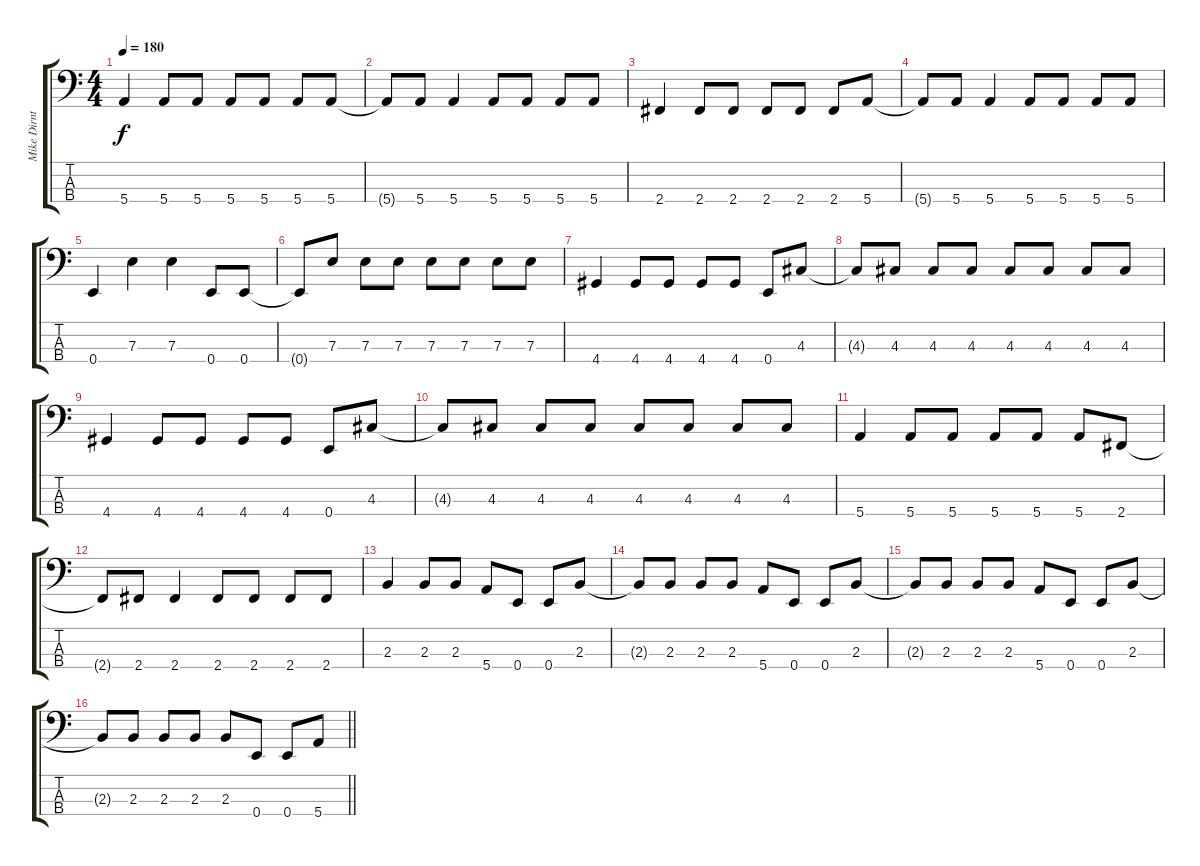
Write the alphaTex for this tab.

\track ("Mike Dirnt" "Mike Dirnt") {instrument electricbassfinger}
\staff {score tabs}
\tuning (G2 D2 A1 E1) {hide}
\ts (4 4)
\tempo 180
\clef f4
\ks c
5.4.4{dy f} 5.4.8 5.4.8 5.4.8 5.4.8 5.4.8 5.4.8 |
5.4{t}.8 5.4.8 5.4.4 5.4.8 5.4.8 5.4.8 5.4.8 |
2.4.4 2.4.8 2.4.8 2.4.8 2.4.8 2.4.8 5.4.8 |
5.4{t}.8 5.4.8 5.4.4 5.4.8 5.4.8 5.4.8 5.4.8 |
0.4.4 7.3.4 7.3.4 0.4.8 0.4.8 |
0.4{t}.8 7.3.8 7.3.8 7.3.8 7.3.8 7.3.8 7.3.8 7.3.8 |
4.4.4 4.4.8 4.4.8 4.4.8 4.4.8 0.4.8 4.3.8 |
4.3{t}.8 4.3.8 4.3.8 4.3.8 4.3.8 4.3.8 4.3.8 4.3.8 |
4.4.4 4.4.8 4.4.8 4.4.8 4.4.8 0.4.8 4.3.8 |
4.3{t}.8 4.3.8 4.3.8 4.3.8 4.3.8 4.3.8 4.3.8 4.3.8 |
5.4.4 5.4.8 5.4.8 5.4.8 5.4.8 5.4.8 2.4.8 |
2.4{t}.8 2.4.8 2.4.4 2.4.8 2.4.8 2.4.8 2.4.8 |
2.3.4 2.3.8 2.3.8 5.4.8 0.4.8 0.4.8 2.3.8 |
2.3{t}.8 2.3.8 2.3.8 2.3.8 5.4.8 0.4.8 0.4.8 2.3.8 |
2.3{t}.8 2.3.8 2.3.8 2.3.8 5.4.8 0.4.8 0.4.8 2.3.8 |
\barLineRight lightlight
2.3{t}.8 2.3.8 2.3.8 2.3.8 2.3.8 0.4.8 0.4.8 5.4.8
